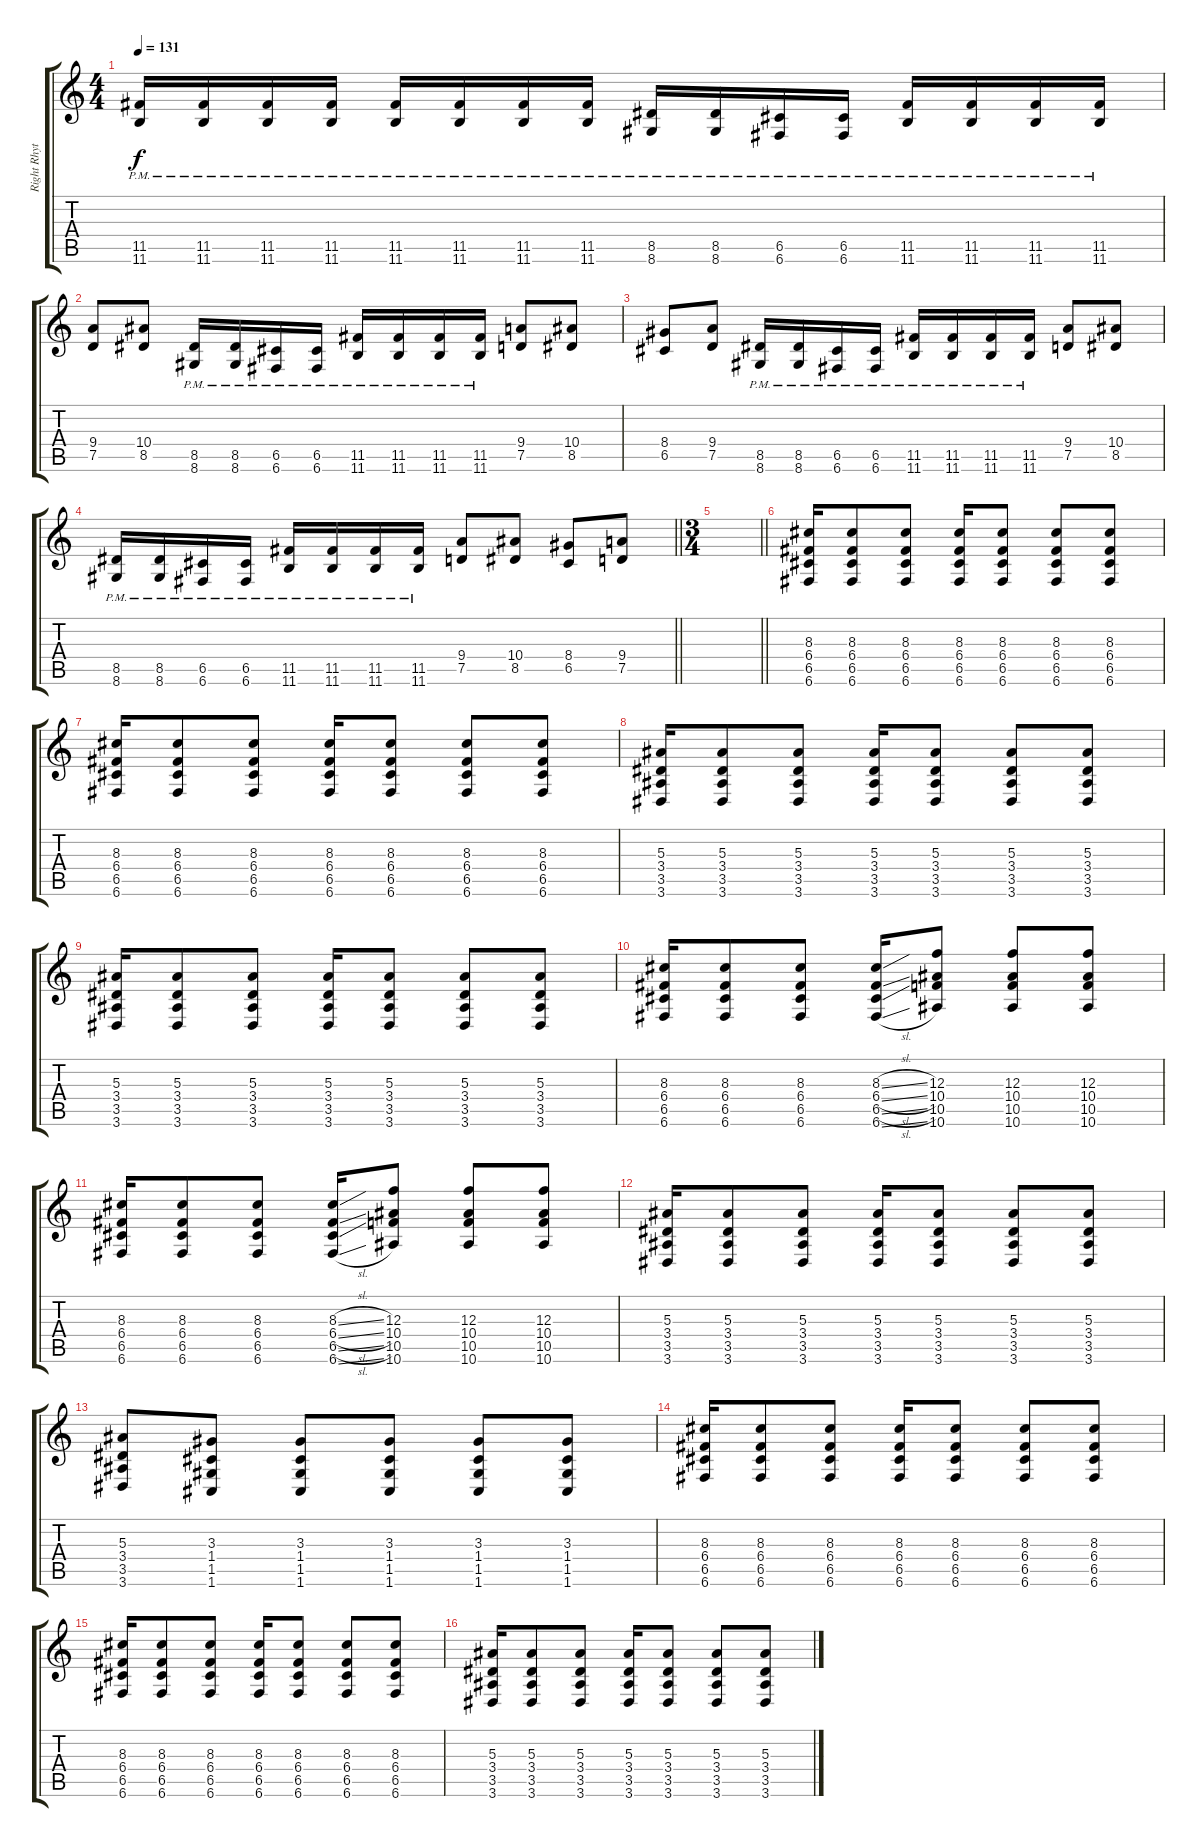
\track ("Right Rhythm" "Right Rhyt") {instrument distortionguitar}
\staff {score tabs}
\tuning (D4 A3 F3 C3 G2 C2) {hide}
\ts (4 4)
\section ("" "")
\tempo 131
\clef g2
\ks c
(11.5{pm} 11.6{pm}).16{dy f} (11.5{pm} 11.6{pm}).16 (11.5{pm} 11.6{pm}).16 (11.5{pm} 11.6{pm}).16 (11.5{pm} 11.6{pm}).16 (11.5{pm} 11.6{pm}).16 (11.5{pm} 11.6{pm}).16 (11.5{pm} 11.6{pm}).16 (8.5{pm} 8.6{pm}).16 (8.5{pm} 8.6{pm}).16 (6.5{pm} 6.6{pm}).16 (6.5{pm} 6.6{pm}).16 (11.5{pm} 11.6{pm}).16 (11.5{pm} 11.6{pm}).16 (11.5{pm} 11.6{pm}).16 (11.5{pm} 11.6{pm}).16 |
(9.4 7.5).8 (10.4 8.5).8 (8.5{pm} 8.6{pm}).16 (8.5{pm} 8.6{pm}).16 (6.5{pm} 6.6{pm}).16 (6.5{pm} 6.6{pm}).16 (11.5{pm} 11.6{pm}).16 (11.5{pm} 11.6{pm}).16 (11.5{pm} 11.6{pm}).16 (11.5{pm} 11.6{pm}).16 (9.4 7.5).8 (10.4 8.5).8 |
(8.4 6.5).8 (9.4 7.5).8 (8.5{pm} 8.6{pm}).16 (8.5{pm} 8.6{pm}).16 (6.5{pm} 6.6{pm}).16 (6.5{pm} 6.6{pm}).16 (11.5{pm} 11.6{pm}).16 (11.5{pm} 11.6{pm}).16 (11.5{pm} 11.6{pm}).16 (11.5{pm} 11.6{pm}).16 (9.4 7.5).8 (10.4 8.5).8 |
\barLineRight lightlight
(8.5{pm} 8.6{pm}).16 (8.5{pm} 8.6{pm}).16 (6.5{pm} 6.6{pm}).16 (6.5{pm} 6.6{pm}).16 (11.5{pm} 11.6{pm}).16 (11.5{pm} 11.6{pm}).16 (11.5{pm} 11.6{pm}).16 (11.5{pm} 11.6{pm}).16 (9.4 7.5).8 (10.4 8.5).8 (8.4 6.5).8 (9.4 7.5).8 |
\ts (3 4)
\section ("" "")
\barLineRight lightlight
|
\section ("" "")
(8.3 6.4 6.5 6.6).16 (8.3 6.4 6.5 6.6).8 (8.3 6.4 6.5 6.6).8 (8.3 6.4 6.5 6.6).16 (8.3 6.4 6.5 6.6).8 (8.3 6.4 6.5 6.6).8 (8.3 6.4 6.5 6.6).8 |
(8.3 6.4 6.5 6.6).16 (8.3 6.4 6.5 6.6).8 (8.3 6.4 6.5 6.6).8 (8.3 6.4 6.5 6.6).16 (8.3 6.4 6.5 6.6).8 (8.3 6.4 6.5 6.6).8 (8.3 6.4 6.5 6.6).8 |
(5.3 3.4 3.5 3.6).16 (5.3 3.4 3.5 3.6).8 (5.3 3.4 3.5 3.6).8 (5.3 3.4 3.5 3.6).16 (5.3 3.4 3.5 3.6).8 (5.3 3.4 3.5 3.6).8 (5.3 3.4 3.5 3.6).8 |
(5.3 3.4 3.5 3.6).16 (5.3 3.4 3.5 3.6).8 (5.3 3.4 3.5 3.6).8 (5.3 3.4 3.5 3.6).16 (5.3 3.4 3.5 3.6).8 (5.3 3.4 3.5 3.6).8 (5.3 3.4 3.5 3.6).8 |
(8.3 6.4 6.5 6.6).16 (8.3 6.4 6.5 6.6).8 (8.3 6.4 6.5 6.6).8 (8.3{sl} 6.4{sl} 6.5{sl} 6.6{sl}).16 (12.3 10.4 10.5 10.6).8 (12.3 10.4 10.5 10.6).8 (12.3 10.4 10.5 10.6).8 |
(8.3 6.4 6.5 6.6).16 (8.3 6.4 6.5 6.6).8 (8.3 6.4 6.5 6.6).8 (8.3{sl} 6.4{sl} 6.5{sl} 6.6{sl}).16 (12.3 10.4 10.5 10.6).8 (12.3 10.4 10.5 10.6).8 (12.3 10.4 10.5 10.6).8 |
(5.3 3.4 3.5 3.6).16 (5.3 3.4 3.5 3.6).8 (5.3 3.4 3.5 3.6).8 (5.3 3.4 3.5 3.6).16 (5.3 3.4 3.5 3.6).8 (5.3 3.4 3.5 3.6).8 (5.3 3.4 3.5 3.6).8 |
(5.3 3.4 3.5 3.6).8 (3.3 1.4 1.5 1.6).8 (3.3 1.4 1.5 1.6).8 (3.3 1.4 1.5 1.6).8 (3.3 1.4 1.5 1.6).8 (3.3 1.4 1.5 1.6).8 |
(8.3 6.4 6.5 6.6).16 (8.3 6.4 6.5 6.6).8 (8.3 6.4 6.5 6.6).8 (8.3 6.4 6.5 6.6).16 (8.3 6.4 6.5 6.6).8 (8.3 6.4 6.5 6.6).8 (8.3 6.4 6.5 6.6).8 |
(8.3 6.4 6.5 6.6).16 (8.3 6.4 6.5 6.6).8 (8.3 6.4 6.5 6.6).8 (8.3 6.4 6.5 6.6).16 (8.3 6.4 6.5 6.6).8 (8.3 6.4 6.5 6.6).8 (8.3 6.4 6.5 6.6).8 |
(5.3 3.4 3.5 3.6).16 (5.3 3.4 3.5 3.6).8 (5.3 3.4 3.5 3.6).8 (5.3 3.4 3.5 3.6).16 (5.3 3.4 3.5 3.6).8 (5.3 3.4 3.5 3.6).8 (5.3 3.4 3.5 3.6).8
